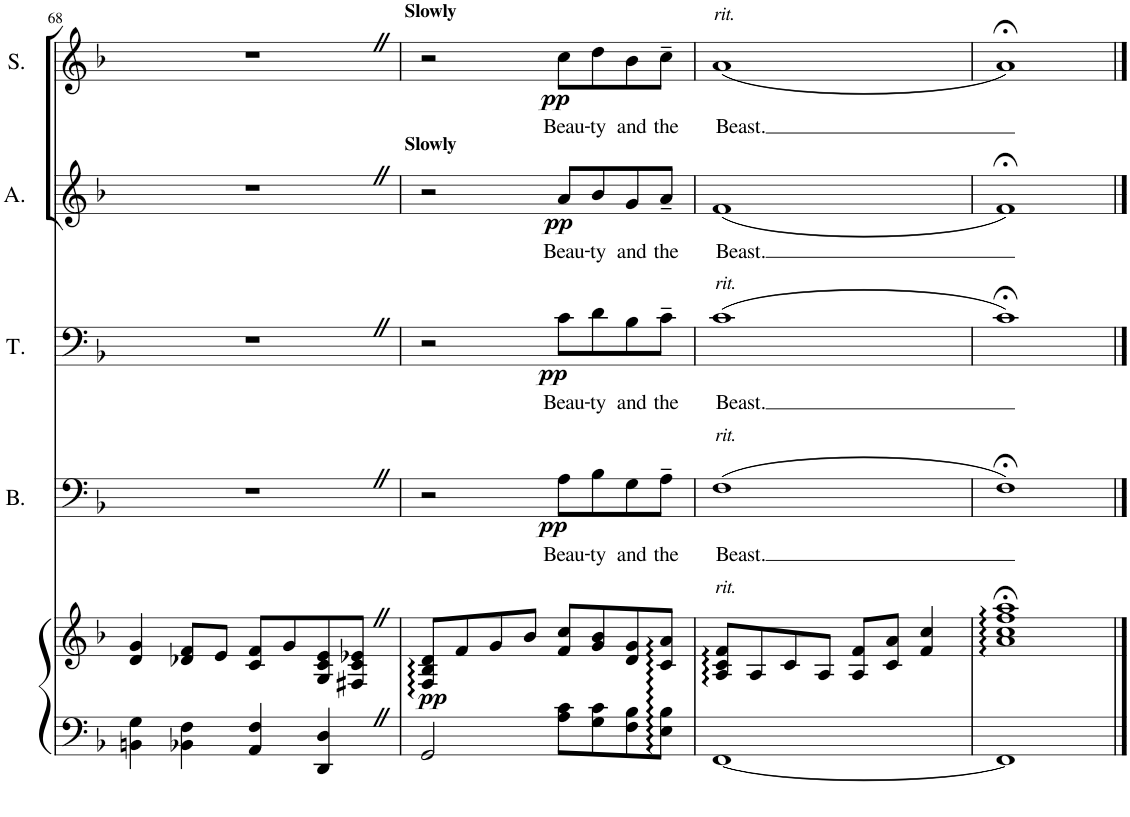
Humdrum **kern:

**kern	**kern	**dynam	**kern	**text	**dynam	**kern	**text	**dynam	**kern	**text	**dynam	**kern	**text	**dynam
*part5	*part5	*part5	*part4	*part4	*part4	*part3	*part3	*part3	*part2	*part2	*part2	*part1	*part1	*part1
*staff6	*staff5	*staff5/6	*staff4	*staff4	*staff4	*staff3	*staff3	*staff3	*staff2	*staff2	*staff2	*staff1	*staff1	*staff1
*I"Piano	*	*	*I"Bas	*	*	*I"Tenor	*	*	*I"Alt	*	*	*I"Sopr.	*	*
*I'Pno	*	*	*I'B.	*	*	*I'T.	*	*	*I'A.	*	*	*I'S.	*	*
!!LO:PB:g=z
*clefF4	*clefG2	*	*clefF4	*	*	*clefF4	*	*	*clefG2	*	*	*clefG2	*	*
*k[b-]	*k[b-]	*	*k[b-]	*	*	*k[b-]	*	*	*k[b-]	*	*	*k[b-]	*	*
*M4/4	*M4/4	*	*M4/4	*	*	*M4/4	*	*	*M4/4	*	*	*M4/4	*	*
=68	=68	=68	=68	=68	=68	=68	=68	=68	=68	=68	=68	=68	=68	=68
4BBn\ 4G\	4d/ 4g/	.	1r	.	.	1r	.	.	1r	.	.	1r	.	.
4BB-X\ 4F\	8d-X/ 8f/L	.	.	.	.	.	.	.	.	.	.	.	.	.
.	8e/J	.	.	.	.	.	.	.	.	.	.	.	.	.
4AA/ 4F/	8c/ 8f/L	.	.	.	.	.	.	.	.	.	.	.	.	.
.	8g/	.	.	.	.	.	.	.	.	.	.	.	.	.
4DD/Z 4D/Z	8G/ 8c/ 8e/	.	.	.	.	.	.	.	.	.	.	.	.	.
.	8F#X/Z 8c/Z 8e-X/ZJ	.	.	.	.	.	.	.	.	.	.	.	.	.
=69	=69	=69	=69	=69	=69	=69	=69	=69	=69	=69	=69	=69	=69	=69
!	!	!	!	!	!	!	!	!	!	!	!	!LO:TX:a:B:t=Slowly	!	!
!	!	!	!	!	!	!	!	!	!LO:TX:a:B:t=Slowly	!	!	!	!	!
!	!	!LO:DY:b	!	!	!	!	!	!	!	!	!	!	!	!
2GG/	8F/ 8B-/ 8d/L	pp	2r	.	.	2r	.	.	2r	.	.	2r	.	.
.	8f/	.	.	.	.	.	.	.	.	.	.	.	.	.
.	8g/	.	.	.	.	.	.	.	.	.	.	.	.	.
.	8b-/J	.	.	.	.	.	.	.	.	.	.	.	.	.
!	!	!	!	!LO:LY:b	!LO:DY:b	!	!LO:LY:b	!LO:DY:b	!	!LO:LY:b	!LO:DY:b	!	!LO:LY:b	!LO:DY:b
8A\ 8c\L	8f/ 8cc/L	.	8A\L	Beau-	pp	8c\L	Beau-	pp	8a/L	Beau-	pp	8cc\L	Beau-	pp
!	!	!	!	!LO:LY:b	!	!	!LO:LY:b	!	!	!LO:LY:b	!	!	!LO:LY:b	!
8G\ 8c\	8g/ 8b-/	.	8B-\	-ty	.	8d\	-ty	.	8b-/	-ty	.	8dd\	-ty	.
!	!	!	!	!LO:LY:b	!	!	!LO:LY:b	!	!	!LO:LY:b	!	!	!LO:LY:b	!
8F\ 8B-\	8d/ 8g/	.	8G\	and	.	8B-\	and	.	8g/	and	.	8b-\	and	.
!	!	!	!	!LO:LY:b	!	!	!LO:LY:b	!	!	!LO:LY:b	!	!	!LO:LY:b	!
8E\ 8B-\J	8c/ 8a/J	.	8A~\J	the	.	8c~\J	the	.	8a~/J	the	.	8cc~\J	the	.
=70	=70	=70	=70	=70	=70	=70	=70	=70	=70	=70	=70	=70	=70	=70
!	!	!	!	!	!	!	!	!	!	!	!	!LO:TX:a:i:t=rit.	!	!
!	!	!	!	!	!	!LO:TX:a:i:t=rit.	!	!	!	!	!	!	!	!
!	!	!	!LO:TX:a:i:t=rit.	!	!	!	!	!	!	!	!	!	!	!
!	!LO:TX:a:i:t=rit.	!	!	!	!	!	!	!	!	!	!	!	!	!
!	!	!	!	!LO:LY:b	!	!	!LO:LY:b	!	!	!LO:LY:b	!	!	!LO:LY:b	!
[1FF	8A/ 8c/ 8f/L	.	(1F	Beast.	.	(1c	Beast.	.	(1f	Beast.	.	(1a	Beast.	.
.	8A/	.	.	.	.	.	.	.	.	.	.	.	.	.
.	8c/	.	.	.	.	.	.	.	.	.	.	.	.	.
.	8A/J	.	.	.	.	.	.	.	.	.	.	.	.	.
.	8A/ 8f/L	.	.	.	.	.	.	.	.	.	.	.	.	.
.	8c/ 8a/J	.	.	.	.	.	.	.	.	.	.	.	.	.
.	4f/ 4cc/	.	.	.	.	.	.	.	.	.	.	.	.	.
=71	=71	=71	=71	=71	=71	=71	=71	=71	=71	=71	=71	=71	=71	=71
1FF]	1a;< 1cc;< 1ff;< 1aa;<	.	1F;<)	.	.	1c;<)	.	.	1f;<)	.	.	1a;<)	.	.
==	==	==	==	==	==	==	==	==	==	==	==	==	==	==
*-	*-	*-	*-	*-	*-	*-	*-	*-	*-	*-	*-	*-	*-	*-
